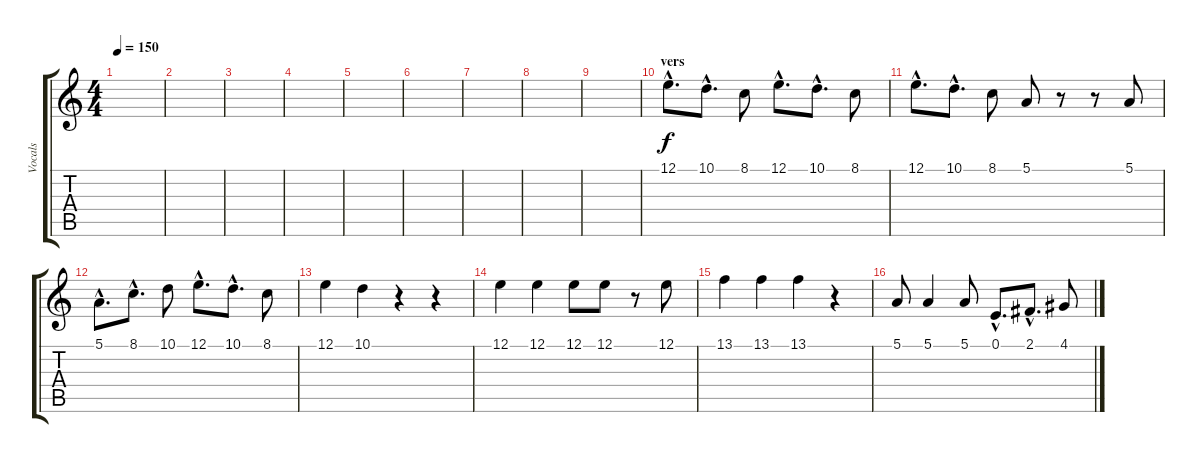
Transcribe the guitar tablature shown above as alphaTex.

\track ("Vocals" "Vocals") {instrument lead1square}
\staff {score tabs}
\tuning (E4 B3 G3 D3 A2 E2) {hide}
\ts (4 4)
\tempo 150
\clef g2
\ks c
|
|
|
|
|
|
|
|
|
\section ("" "vers")
12.1{hac}.8{d} 10.1{hac}.8{d} 8.1.8 12.1{hac}.8{d} 10.1{hac}.8{d} 8.1.8 |
12.1{hac}.8{d} 10.1{hac}.8{d} 8.1.8 5.1.8 r.8 r.8 5.1.8 |
5.1{hac}.8{d} 8.1{hac}.8{d} 10.1.8 12.1{hac}.8{d} 10.1{hac}.8{d} 8.1.8 |
12.1.4 10.1.4 r.4 r.4 |
12.1.4 12.1.4 12.1.8 12.1.8 r.8 12.1.8 |
13.1.4 13.1.4 13.1.4 r.4 |
5.1.8 5.1.4 5.1.8 0.1{hac}.8{d} 2.1{hac}.8{d} 4.1.8
